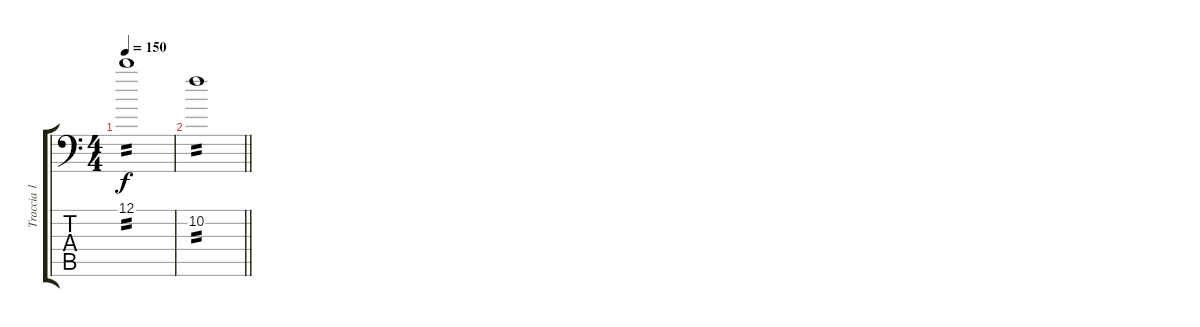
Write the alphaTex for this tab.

\track ("Traccia 1" "Traccia 1") {instrument distortionguitar}
\staff {score tabs}
\tuning (C4 G3 Eb3 Bb2 F2 Bb1) {hide}
\ts (4 4)
\tempo 150
\clef f4
\ks c
12.1.1{tp 2 dy f} |
\barLineRight lightlight
10.2.1{tp 2}
